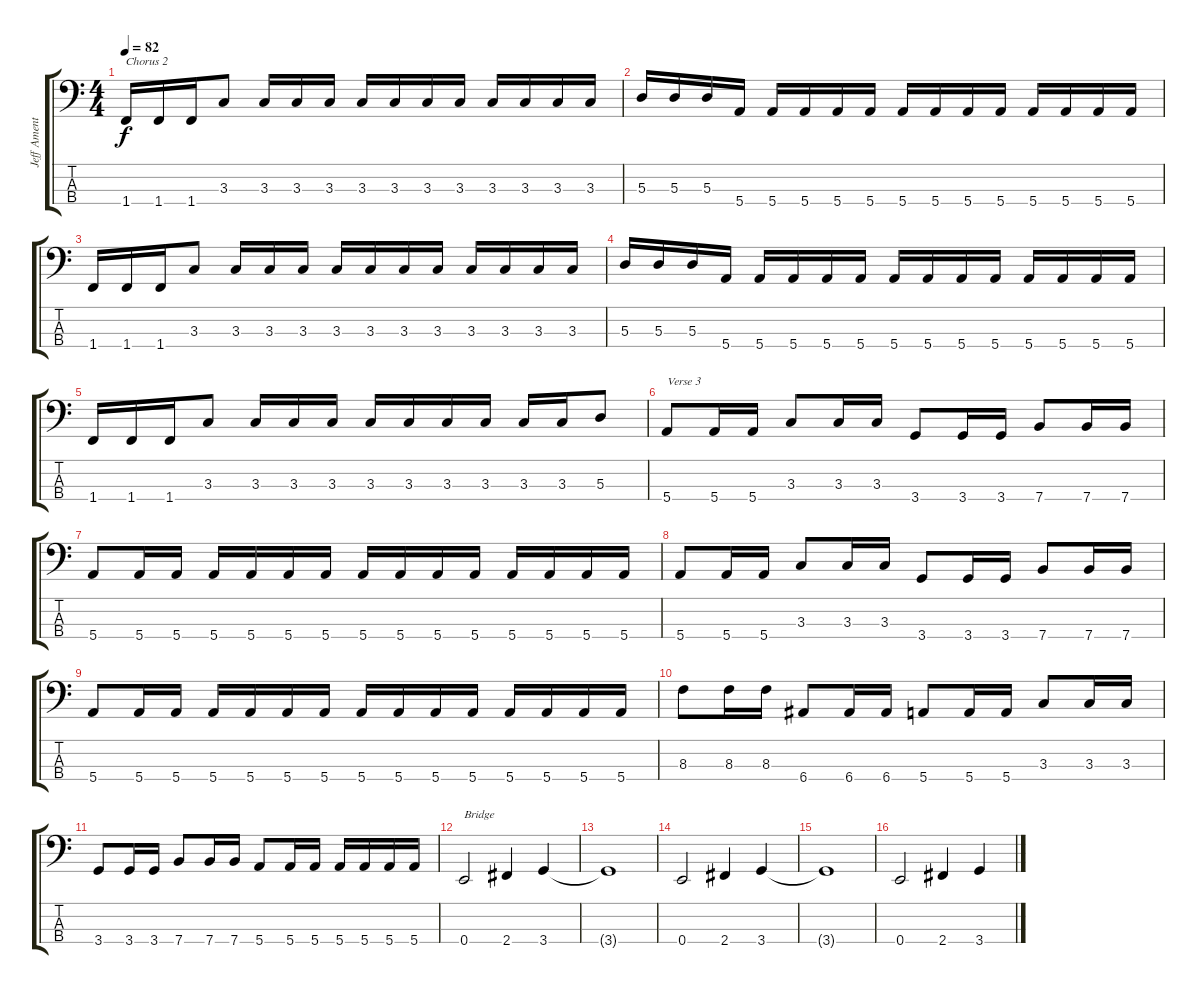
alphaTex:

\track ("Jeff Ament" "Jeff Ament") {instrument electricbasspick}
\staff {score tabs}
\tuning (G2 D2 A1 E1) {hide}
\ts (4 4)
\tempo 82
\clef f4
\ks c
1.4.16{txt "Chorus 2" dy f} 1.4.16 1.4.16 3.3.8 3.3.16 3.3.16 3.3.16 3.3.16 3.3.16 3.3.16 3.3.16 3.3.16 3.3.16 3.3.16 3.3.16 |
5.3.16 5.3.16 5.3.16 5.4.16 5.4.16 5.4.16 5.4.16 5.4.16 5.4.16 5.4.16 5.4.16 5.4.16 5.4.16 5.4.16 5.4.16 5.4.16 |
1.4.16 1.4.16 1.4.16 3.3.8 3.3.16 3.3.16 3.3.16 3.3.16 3.3.16 3.3.16 3.3.16 3.3.16 3.3.16 3.3.16 3.3.16 |
5.3.16 5.3.16 5.3.16 5.4.16 5.4.16 5.4.16 5.4.16 5.4.16 5.4.16 5.4.16 5.4.16 5.4.16 5.4.16 5.4.16 5.4.16 5.4.16 |
1.4.16 1.4.16 1.4.16 3.3.8 3.3.16 3.3.16 3.3.16 3.3.16 3.3.16 3.3.16 3.3.16 3.3.16 3.3.16 5.3.8 |
5.4.8{txt "Verse 3"} 5.4.16 5.4.16 3.3.8 3.3.16 3.3.16 3.4.8 3.4.16 3.4.16 7.4.8 7.4.16 7.4.16 |
5.4.8 5.4.16 5.4.16 5.4.16 5.4.16 5.4.16 5.4.16 5.4.16 5.4.16 5.4.16 5.4.16 5.4.16 5.4.16 5.4.16 5.4.16 |
5.4.8 5.4.16 5.4.16 3.3.8 3.3.16 3.3.16 3.4.8 3.4.16 3.4.16 7.4.8 7.4.16 7.4.16 |
5.4.8 5.4.16 5.4.16 5.4.16 5.4.16 5.4.16 5.4.16 5.4.16 5.4.16 5.4.16 5.4.16 5.4.16 5.4.16 5.4.16 5.4.16 |
8.3.8 8.3.16 8.3.16 6.4.8 6.4.16 6.4.16 5.4.8 5.4.16 5.4.16 3.3.8 3.3.16 3.3.16 |
3.4.8 3.4.16 3.4.16 7.4.8 7.4.16 7.4.16 5.4.8 5.4.16 5.4.16 5.4.16 5.4.16 5.4.16 5.4.16 |
0.4.2{txt "Bridge"} 2.4.4 3.4.4 |
3.4{t}.1 |
0.4.2 2.4.4 3.4.4 |
3.4{t}.1 |
0.4.2 2.4.4 3.4.4
